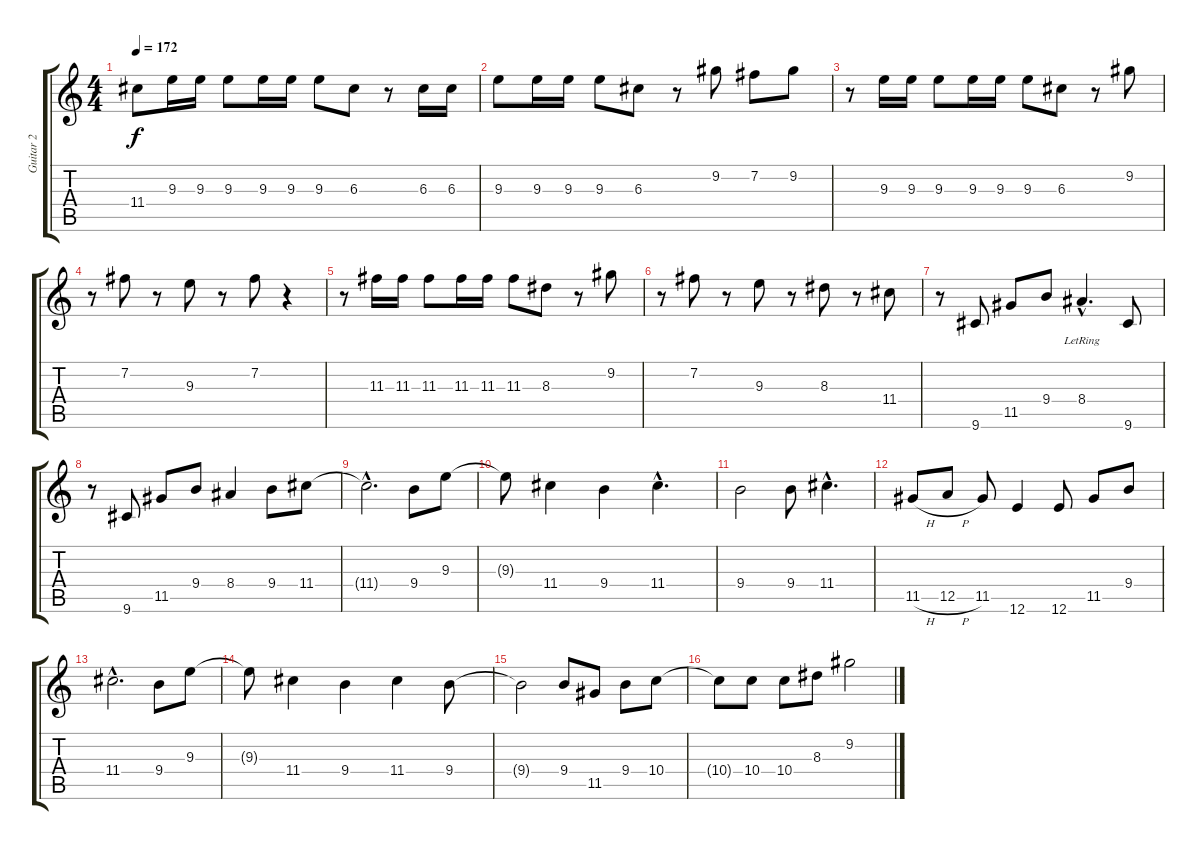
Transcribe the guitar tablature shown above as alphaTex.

\track ("Guitar 2" "Guitar 2") {instrument distortionguitar}
\staff {score tabs}
\tuning (E4 B3 G3 D3 A2 E2) {hide}
\ts (4 4)
\tempo 172
\clef g2
\ks c
11.4{t}.8{dy f volume 10} 9.3.16 9.3.16 9.3.8 9.3.16 9.3.16 9.3.8 6.3.8 r.8 6.3.16 6.3.16 |
9.3.8 9.3.16 9.3.16 9.3.8 6.3.8 r.8 9.2.8 7.2.8 9.2.8 |
r.8 9.3.16 9.3.16 9.3.8 9.3.16 9.3.16 9.3.8 6.3.8 r.8 9.2.8 |
r.8 7.2.8 r.8 9.3.8 r.8 7.2.8 r.4 |
r.8 11.3.16 11.3.16 11.3.8 11.3.16 11.3.16 11.3.8 8.3.8 r.8 9.2.8 |
r.8 7.2.8 r.8 9.3.8 r.8 8.3.8 r.8 11.4.8 |
r.8{volume 13} 9.6.8 11.5.8 9.4.8 8.4{hac lr}.4{d} 9.6.8 |
r.8 9.6.8 11.5.8 9.4.8 8.4.4 9.4.8 11.4.8 |
11.4{hac t}.2{d} 9.4.8 9.3.8 |
9.3{t}.8 11.4.4 9.4.4 11.4{hac}.4{d} |
9.4.2 9.4.8 11.4{hac}.4{d} |
11.5{h}.8 12.5{h}.8 11.5.8 12.6.4 12.6.8 11.5.8 9.4.8 |
11.4{hac}.2{d} 9.4.8 9.3.8 |
9.3{t}.8 11.4.4 9.4.4 11.4.4 9.4.8 |
9.4{t}.2 9.4.8 11.5.8 9.4.8 10.4.8 |
10.4{t}.8 10.4.8 10.4.8 8.3.8 9.2.2
